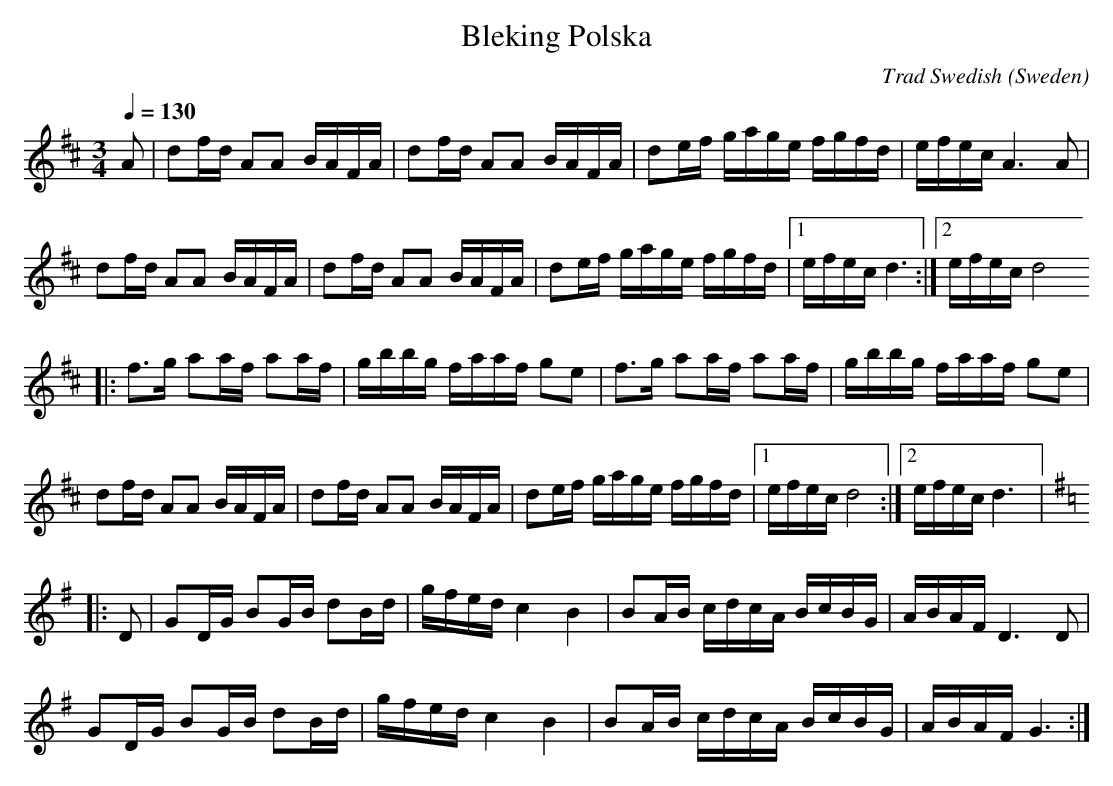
X:1
T:Bleking Polska
C:Trad Swedish
L:1/8
M:3/4
O:Sweden
Q:1/4=130
K:D
A|df/2d/2 AA B/2A/2F/2A/2|df/2d/2 AA B/2A/2F/2A/2|de/2f/2 g/2a/2g/2e/2 f/2g/2f/2d/2|e/2f/2e/2c/2 A3A|
df/2d/2 AA B/2A/2F/2A/2|df/2d/2 AA B/2A/2F/2A/2|de/2f/2 g/2a/2g/2e/2 f/2g/2f/2d/2|[1e/2f/2e/2c/2 d3:|[2e/2f/2e/2c/2 d4
|:f3/2g/2 aa/2f/2 aa/2f/2|g/2b/2b/2g/2 f/2a/2a/2f/2 ge|f3/2g/2 aa/2f/2 aa/2f/2|g/2b/2b/2g/2 f/2a/2a/2f/2 ge|
df/2d/2 AA B/2A/2F/2A/2|df/2d/2 AA B/2A/2F/2A/2|de/2f/2 g/2a/2g/2e/2 f/2g/2f/2d/2|[1e/2f/2e/2c/2 d4:|[2e/2f/2e/2c/2 d3|:
K:G
D|GD/2G/2 BG/2B/2 dB/2d/2|g/2f/2e/2d/2 c2B2|BA/2B/2 c/2d/2c/2A/2 B/2c/2B/2G/2|A/2B/2A/2F/2 D3D|
GD/2G/2 BG/2B/2 dB/2d/2|g/2f/2e/2d/2 c2B2|BA/2B/2 c/2d/2c/2A/2 B/2c/2B/2G/2|A/2B/2A/2F/2 G3:|
